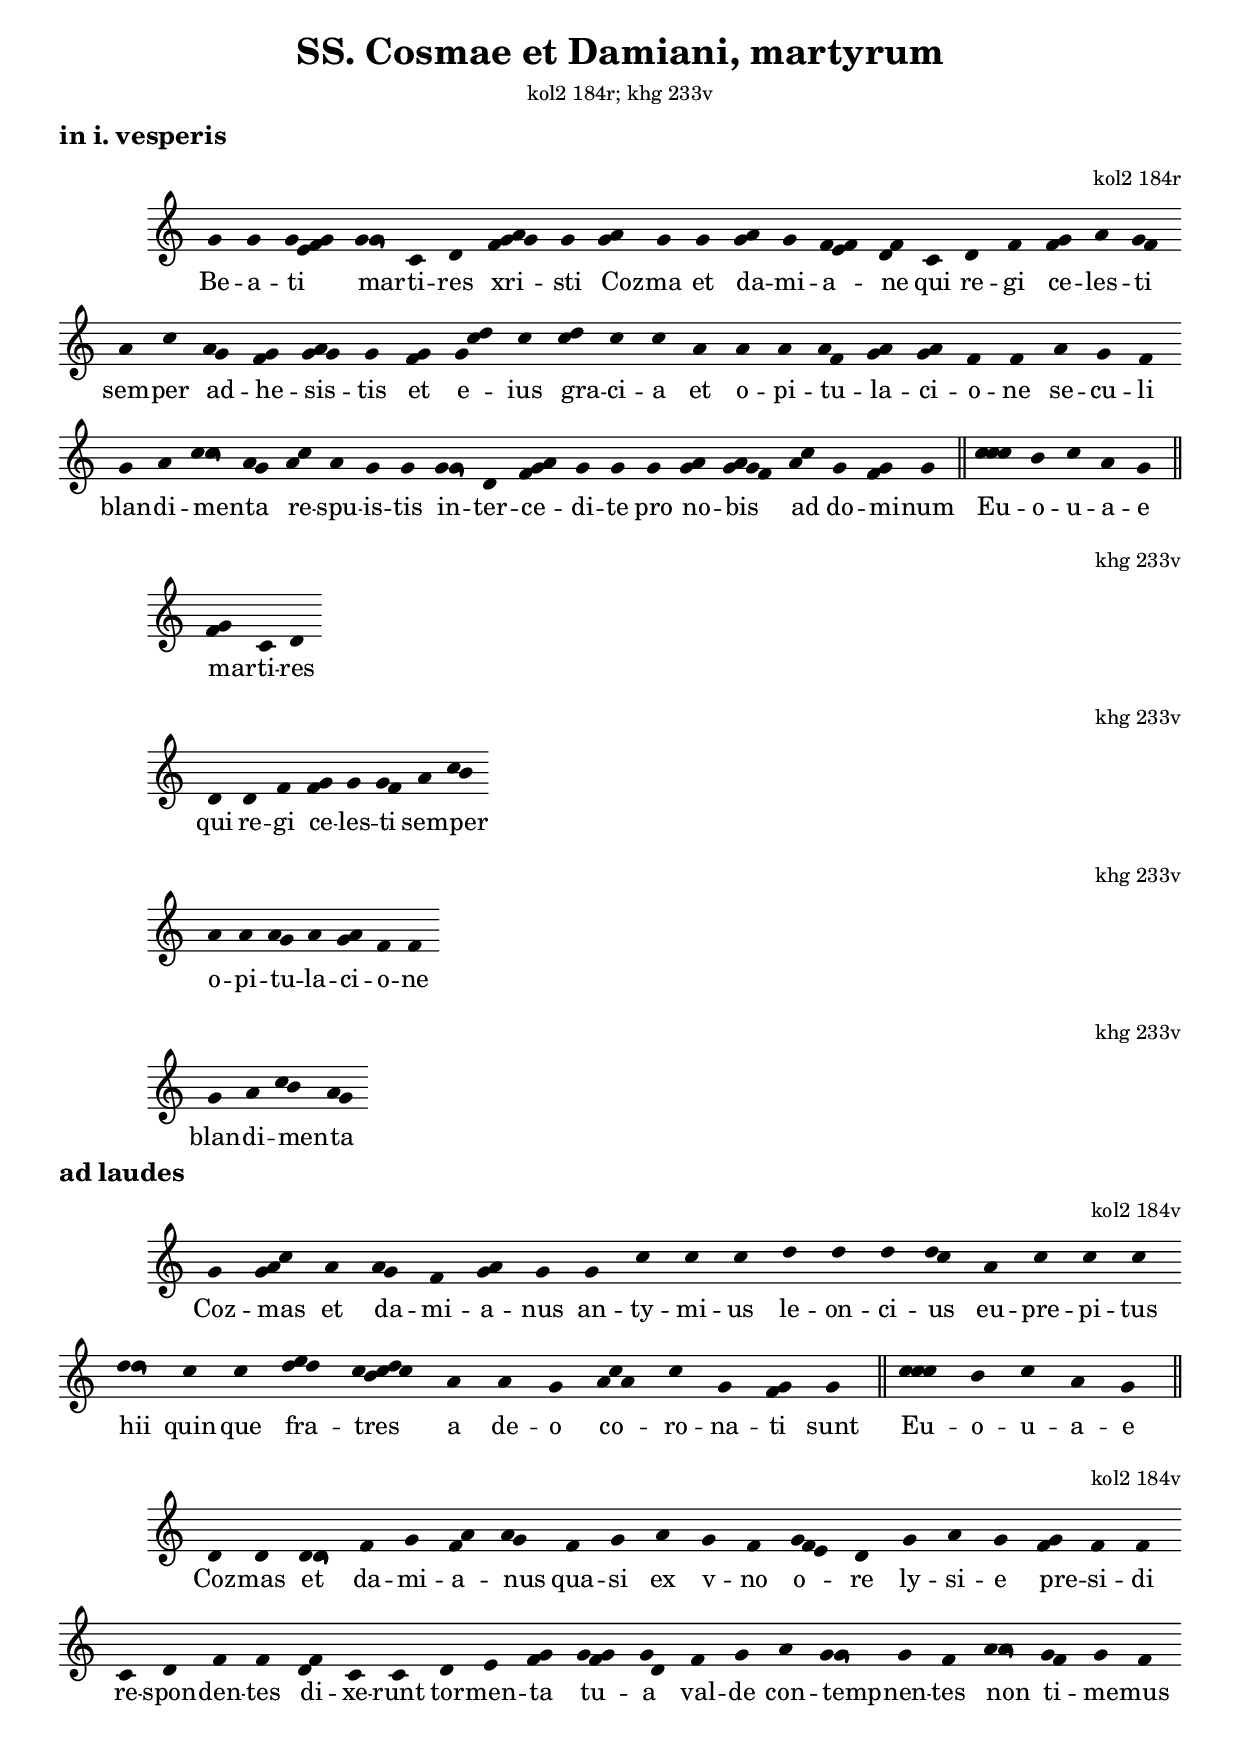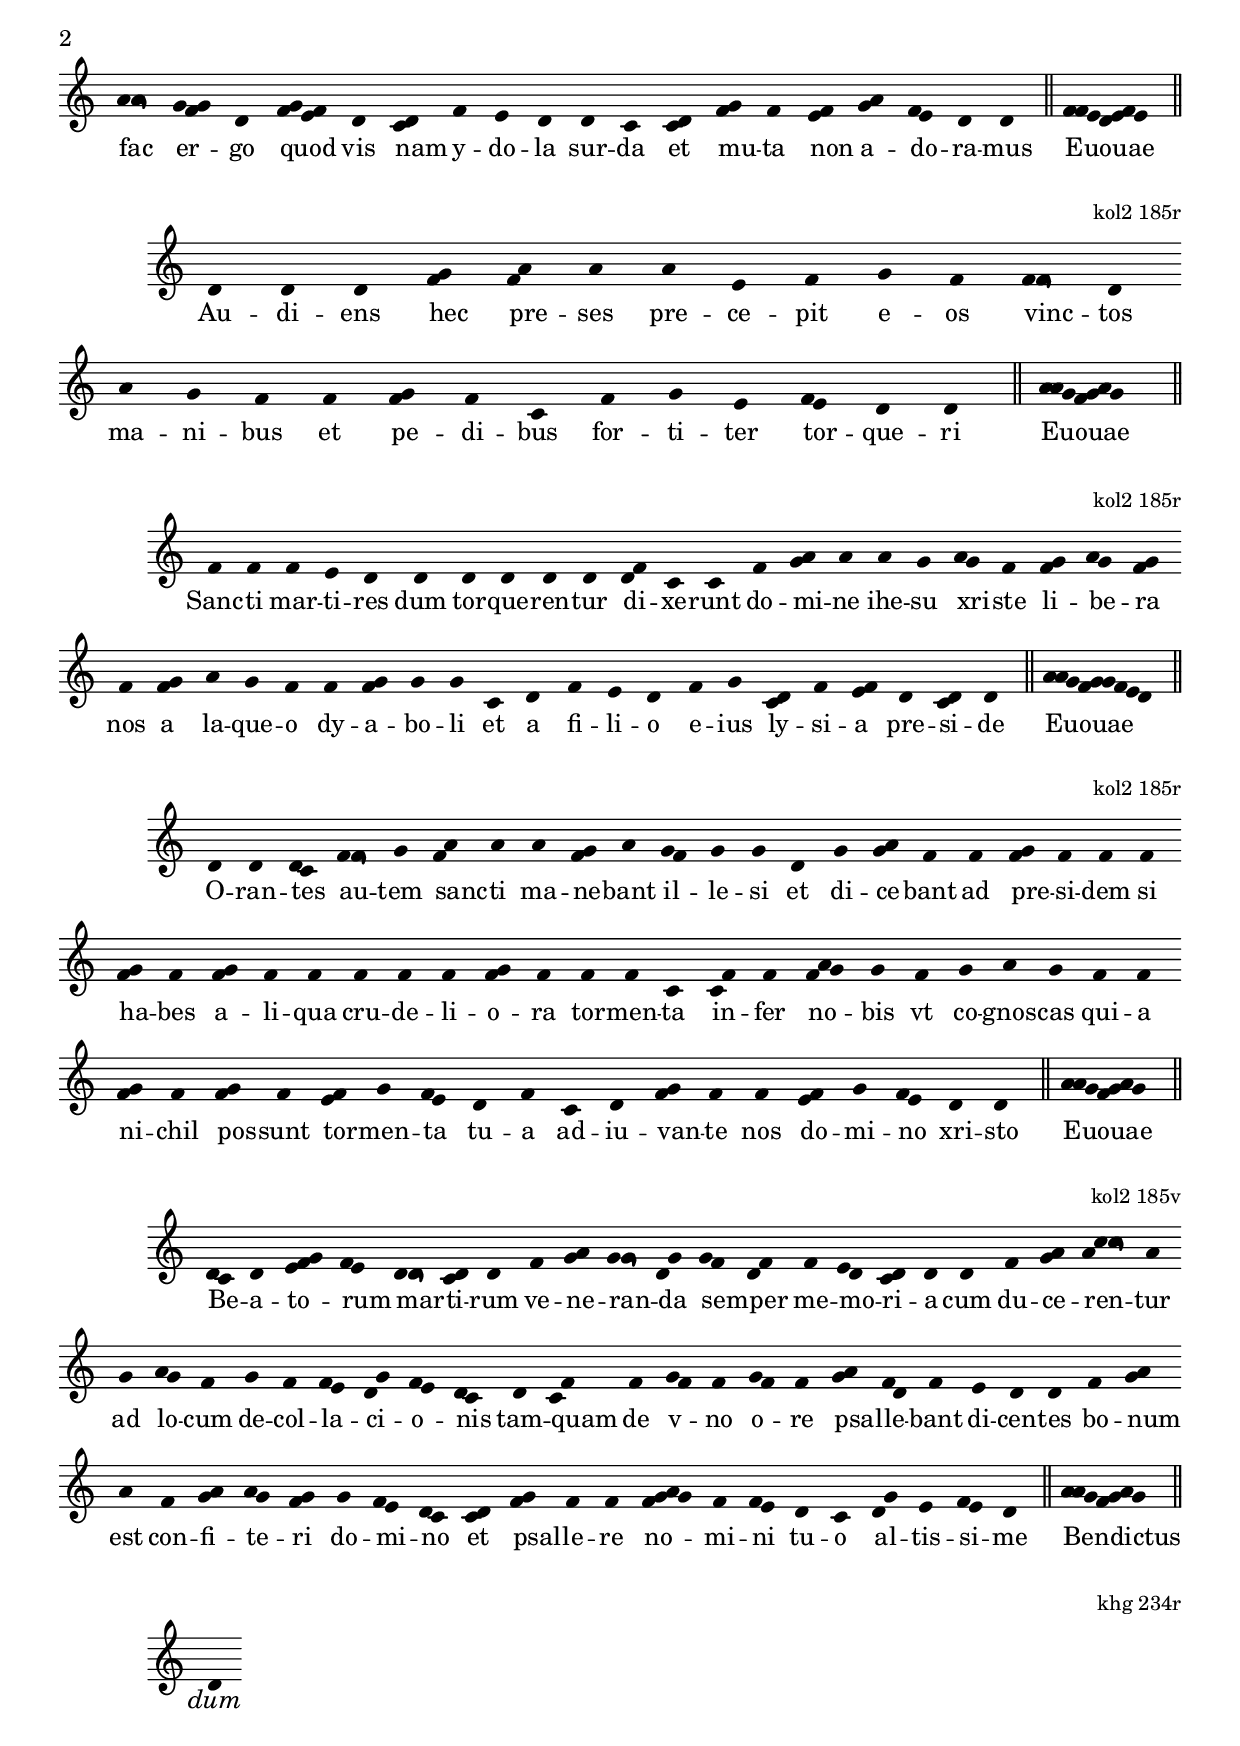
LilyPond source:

\version "2.19.32"

\include "../lib/synopsis.ily"

\header {
  title = "SS. Cosmae et Damiani, martyrum"
  fontes = "kol2 184r; khg 233v"
}

\markup\vesperaeI

\version "2.19.32"

\include "../lib/synopsis.ily"

\score {
  \transpose c c' {
    \plainchant
    g g \melisma { g e f g } \bar "" \melisma { g \strophicus g } c d \bar "" \melisma { f g a g } g \bar ""
    \melisma { g a } g \bar "" g \bar "" \melisma { g a } g \melisma { f e f } \melisma { d f } \bar ""
    c \bar "" d f \bar "" \melisma { f g } a \melisma { g f } \bar ""
    a c' \bar "" \melisma { a g } \melisma { f g } \melisma { g a g } g \bar ""
    \melisma { f g } \bar "" \melisma { g c' d' } c' \bar "" \melisma { c' d' } c' c' \bar "" a \bar "" a a \melisma { a f } \melisma { g a } \melisma { g a } f f \bar ""
    a \bar "" g f \bar "" g a \melisma { c' \strophicus c' } \melisma { a g } \bar "" \melisma { a c' } a g g \bar ""
    \melisma { g \strophicus g } d \melisma { f g a } g g \bar "" g \bar "" \melisma { g a } \melisma { g a g f } \bar "" \melisma { a c' } \bar "" g \melisma { f g } g \bar "||"

    \melisma { c' c' c' } b \bar "" c' a g \bar "||"
  }
  \addlyrics {
    Be -- a -- ti mar -- ti -- res xri -- sti
    Coz -- ma et da -- mi -- a -- ne
    qui re -- gi ce -- les -- ti
    sem -- per ad -- he -- sis -- tis
    et e -- ius gra -- ci -- a et o -- pi -- tu -- la -- ci -- o -- ne
    se -- cu -- li blan -- di -- men -- ta re -- spu -- is -- tis
    in -- ter -- ce -- di -- te pro no -- bis ad do -- mi -- num

    Eu -- o -- u -- a -- e
  }
  \header {
    fontes = "kol2 184r"
  }
}

\score {
  \transpose c c' {
    \plainchant
    \melisma { f4 g } c d
  }
  \addlyrics {
    mar -- ti -- res
  }
  \header {
    fontes = "khg 233v"
  }
}

\score {
  \transpose c c' {
    \plainchant
    d4 d f \melisma { f g } g \melisma { g f }
    a \melisma { c' b }
  }
  \addlyrics {
    qui re -- gi ce -- les -- ti
    sem -- per
  }
  \header {
    fontes = "khg 233v"
  }
}

\score {
  \transpose c c' {
    \plainchant
    a4 a \melisma { a g } a \melisma { g a } f f
  }
  \addlyrics {
    o -- pi -- tu -- la -- ci -- o -- ne
  }
  \header {
    fontes = "khg 233v"
  }
}

\score {
  \transpose c c' {
    \plainchant
    g4 a \melisma { c' b } \melisma { a g }
  }
  \addlyrics {
    blan -- di -- men -- ta
  }
  \header {
    fontes = "khg 233v"
  }
}


\markup\laudes

\version "2.19.32"

\include "../lib/synopsis.ily"

\score {
  \transpose c c' {
    \plainchant
    g \melisma { g a c' } \bar "" a \bar "" \melisma { a g } f \melisma { g a } g \bar ""
    g c' c' c' \bar "" d' d' d' \melisma { d' c' } \bar "" a c' c' c' \bar ""
    \melisma { d' \strophicus d' } \bar "" c' c' \bar "" \melisma { d' e' d' } \melisma { c' b c' d' c' } \bar ""
    a \bar "" a g \bar "" \melisma { a c' a } c' \bar "" g \melisma { f g } \bar "" g \bar "||"

    \melisma { c' c' c' } b c' a g \bar "||"
  }
  \addlyrics {
    Coz -- mas et da -- mi -- a -- nus
    an -- ty -- mi -- us le -- on -- ci -- us eu -- pre -- pi -- tus
    hii quin -- que fra -- tres
    a de -- o co -- ro -- na -- ti sunt

    Eu -- o -- u -- a -- e
  }
  \header {
    fontes = "kol2 184v"
  }
}

\version "2.19.32"

\include "../lib/synopsis.ily"

\score {
  \transpose c c' {
    \plainchant
    d d \bar "" \melisma { d \strophicus d } \bar "" f g \melisma { f a } \melisma { a g } \bar ""
    f g \bar "" a \bar "" g f \bar "" \melisma { g f e } d \bar ""
    g a \bar "" g \bar "" \melisma { f g } f f \bar ""
    c d f f \bar "" \melisma { d f } c c \bar ""

    d e \bar "" \melisma { f g } \bar "" \melisma { g f g } \melisma { g d } \bar "" f g \bar "" a \melisma { g \strophicus g } g f \bar ""
    \melisma { a \strophicus a } \bar "" \melisma { g f } g \bar "" f \bar ""
    \melisma { a \strophicus a } \bar "" \melisma { g f g } d \bar "" \melisma { f g e f } \bar "" d \bar ""
    \melisma { c d } \bar "" f e d \bar "" d c \bar "" \melisma { c d } \bar "" \melisma { f g } f \bar ""
    \melisma { e f } \bar "" \melisma { g a } \melisma { f e } d d \bar "||"

    \melisma { f f e d e f e } \bar "||"
  }
  \addlyrics {
    Coz -- mas et da -- mi -- a -- nus
    qua -- si ex v -- no o -- re
    ly -- si -- e pre -- si -- di
    re -- spon -- den -- tes di -- xe -- runt

    tor -- men -- ta tu -- a val -- de con -- temp -- nen -- tes % con- ne zcela jiste, mene obvykla zkratka
    non ti -- me -- mus
    fac er -- go quod vis
    nam y -- do -- la sur -- da et mu -- ta
    non a -- do -- ra -- mus

    Euouae
  }
  \header {
    fontes = "kol2 184v"
  }
}

\version "2.19.32"

\include "../lib/synopsis.ily"

\score {
  \transpose c c' {
    \plainchant
    d d d \bar "" \melisma { f g } \bar "" \melisma { f a } a \bar "" a e f \bar "" g f \bar ""
    \melisma { f \strophicus f } d \bar "" a g f \bar "" f \bar "" \melisma { f g } f c \bar ""
    f g e \bar "" \melisma { f e } d d \bar "||"

    \melisma { a a g f g a g } \bar "||"
  }
  \addlyrics {
    Au -- di -- ens hec pre -- ses pre -- ce -- pit e -- os
    vinc -- tos ma -- ni -- bus et pe -- di -- bus
    for -- ti -- ter tor -- que -- ri

    Euouae
  }
  \header {
    fontes = "kol2 185r"
  }
}

\version "2.19.32"

\include "../lib/synopsis.ily"

\score {
  \transpose c c' {
    \plainchant
    f \bar "" f \bar "" f e d \bar ""
    d \bar "" d d d d \bar "" \melisma { d f } c c \bar ""
    f \melisma { g a } a \bar "" a g \bar "" \melisma { a g } f \bar ""
    \melisma { f g } \melisma { a g } \melisma { f g } \bar "" f \bar "" \melisma { f g } \bar "" a \bar "" g f \bar "" f \melisma { f g } g g \bar ""
    c \bar "" d \bar "" f e d \bar "" f g \bar "" \melisma { c d } f \melisma { e f } \bar "" d \melisma { c d } d \bar "||"

    \melisma { a a g f g g f e d } \bar "||"
  }
  \addlyrics {
    Sanc -- ti mar -- ti -- res
    dum tor -- que -- ren -- tur di -- xe -- runt
    do -- mi -- ne ihe -- su xri -- ste
    li -- be -- ra nos a la -- que -- o dy -- a -- bo -- li
    et a fi -- li -- o e -- ius ly -- si -- a pre -- si -- de

    Euouae
  }
  \header {
    fontes = "kol2 185r"
  }
}

\version "2.19.32"

\include "../lib/synopsis.ily"

\score {
  \transpose c c' {
    \plainchant
    d d \melisma { d c } \bar "" \melisma { f \strophicus f } g \bar "" \melisma { f a } a \bar ""
    a \melisma { f g } a \bar "" \melisma { g f } g g \bar ""
    d \bar "" g \melisma { g a } \bar "" f \bar "" f \bar "" \melisma { f g } f f \bar ""
    f \bar "" \melisma { f g } f \bar "" \melisma { f g } f f \bar "" f f f \melisma { f g } f \bar "" f f c \bar ""
    \melisma { c f } f \bar "" \melisma { f a g } g \bar ""
    f \bar "" g a g \bar ""
    f f \bar "" \melisma { f g } f \bar "" \melisma { f g } f \bar "" \melisma { e f } g \melisma { f e } \bar "" d f \bar ""
    c d \melisma { f g } f \bar "" f \bar "" \melisma { e f } g \melisma { f e } \bar "" d d \bar "||"

    \melisma { a a g f g a g } \bar "||"
  }
  \addlyrics {
    O -- ran -- tes au -- tem sanc -- ti
    ma -- ne -- bant il -- le -- si
    et di -- ce -- bant ad pre -- si -- dem
    si ha -- bes a -- li -- qua cru -- de -- li -- o -- ra tor -- men -- ta
    in -- fer no -- bis
    vt co -- gnos -- cas
    qui -- a ni -- chil pos -- sunt tor -- men -- ta tu -- a
    ad -- iu -- van -- te nos do -- mi -- no xri -- sto

    Euouae
  }
  \header {
    fontes = "kol2 185r"
  }
}


\version "2.19.32"

\include "../lib/synopsis.ily"

\score {
  \transpose c c' {
    \plainchant
    \melisma { d c } d \melisma { e f g } \melisma { f e } \bar "" \melisma { d \strophicus d } \melisma { c d } d \bar ""
    f \melisma { g a } \melisma { g \strophicus g } \melisma { d g } \bar "" \melisma { g f } \melisma { d f } \bar "" f \melisma { e d } \bar "" \melisma { c d } d \bar ""
    d \bar "" f \melisma { g a } \melisma { a c' \strophicus c' } a \bar ""
    g \bar "" \melisma { a g } f \bar "" g f \bar "" \melisma { f e } \melisma { d g } \melisma { f e } \melisma { d c } \bar ""
    d \melisma { c f } \bar "" f \bar "" \melisma { g f } f \bar "" \melisma { g f } f \bar "" \melisma { g a } \melisma { f d } f \bar "" e d d \bar ""
    f \melisma { g a } \bar "" a \bar "" f \melisma { g a } \melisma { a g } \melisma { f g } \bar "" g \melisma { f e } \melisma { d c } \bar ""
    \melisma { c d } \bar "" \melisma { f g } f f \bar "" \melisma { f g a g } f \melisma { f e } \bar "" d c \bar "" \melisma { d g } e \melisma { f e } d \bar "||"

    \melisma { a a g f g a g } \bar "||"
  }
  \addlyrics {
    Be -- a -- to -- rum mar -- ti -- rum
    ve -- ne -- ran -- da sem -- per me -- mo -- ri -- a
    cum du -- ce -- ren -- tur
    ad lo -- cum de -- col -- la -- ci -- o -- nis
    tam -- quam de v -- no o -- re psal -- le -- bant di -- cen -- tes
    bo -- num est con -- fi -- te -- ri do -- mi -- no
    et psal -- le -- re no -- mi -- ni tu -- o al -- tis -- si -- me

    Bendictus
  }
  \header {
    fontes = "kol2 185v"
  }
}

\score {
  \transpose c c' {
    \plainchant
    d4
  }
  \addlyrics {
    \lyrit dum \lyrrev
  }
  \header {
    fontes = "khg 234r"
  }
}

\score {
  \transpose c c' {
    \plainchant
    \melisma { f g a g } e \melisma { f e }
  }
  \addlyrics {
    no -- mi -- ni
  }
  \header {
    fontes = "khg 234r"
  }
}
